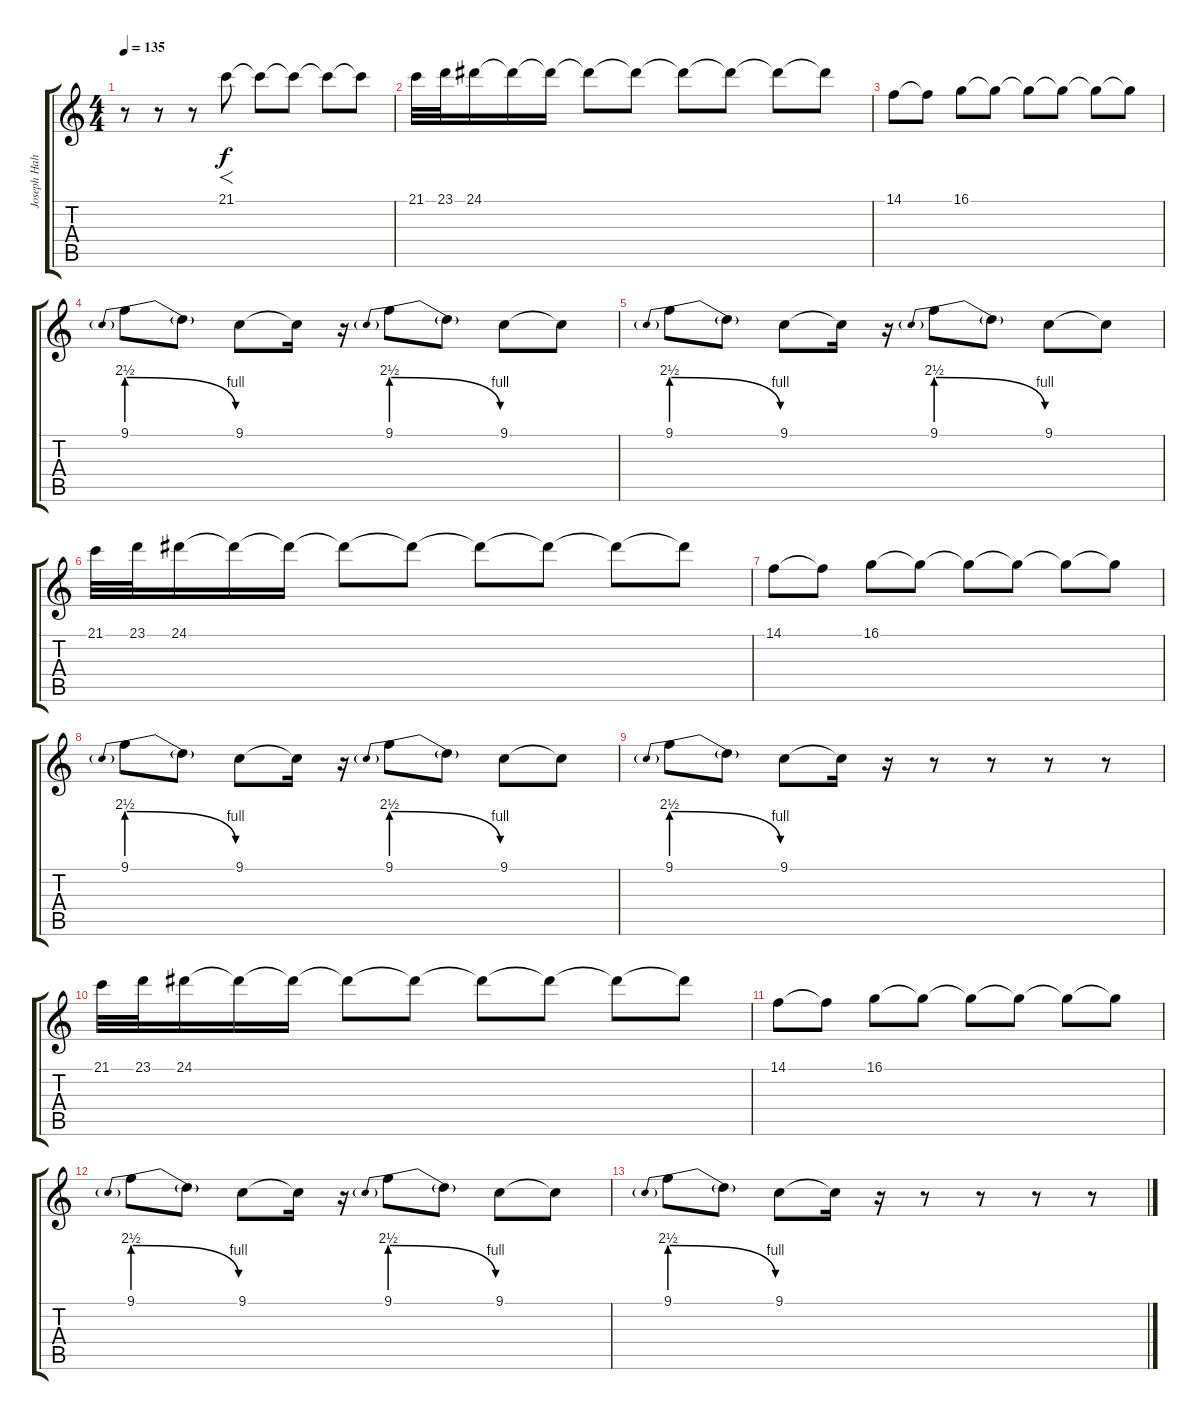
\track ("Joseph Hahn (Sampler)" "Joseph Hah") {instrument synthstrings1}
\staff {score tabs}
\tuning (Eb4 Bb3 Gb3 Db3 Ab2 Db2) {hide}
\ts (4 4)
\tempo 135
\clef g2
\ks c
r.8{dy f} r.8 r.8 21.1.8{f} 21.1{t}.8 21.1{t}.8 21.1{t}.8 21.1{t}.8 |
21.1.32 23.1.32 24.1.16 24.1{t}.16 24.1{t}.16 24.1{t}.8 24.1{t}.8 24.1{t}.8 24.1{t}.8 24.1{t}.8 24.1{t}.8 |
14.1.8 14.1{t}.8 16.1.8 16.1{t}.8 16.1{t}.8 16.1{t}.8 16.1{t}.8 16.1{t}.8 |
9.1{be (prebendrelease 0 10 60 4)}.8 9.1{t}.8 9.1.8 9.1{t}.16 r.16 9.1{be (prebendrelease 0 10 60 4)}.8 9.1{t}.8 9.1.8 9.1{t}.8 |
9.1{be (prebendrelease 0 10 60 4)}.8 9.1{t}.8 9.1.8 9.1{t}.16 r.16 9.1{be (prebendrelease 0 10 60 4)}.8 9.1{t}.8 9.1.8 9.1{t}.8 |
21.1.32 23.1.32 24.1.16 24.1{t}.16 24.1{t}.16 24.1{t}.8 24.1{t}.8 24.1{t}.8 24.1{t}.8 24.1{t}.8 24.1{t}.8 |
14.1.8 14.1{t}.8 16.1.8 16.1{t}.8 16.1{t}.8 16.1{t}.8 16.1{t}.8 16.1{t}.8 |
9.1{be (prebendrelease 0 10 60 4)}.8 9.1{t}.8 9.1.8 9.1{t}.16 r.16 9.1{be (prebendrelease 0 10 60 4)}.8 9.1{t}.8 9.1.8 9.1{t}.8 |
9.1{be (prebendrelease 0 10 60 4)}.8 9.1{t}.8 9.1.8 9.1{t}.16 r.16 r.8 r.8 r.8 r.8 |
21.1.32 23.1.32 24.1.16 24.1{t}.16 24.1{t}.16 24.1{t}.8 24.1{t}.8 24.1{t}.8 24.1{t}.8 24.1{t}.8 24.1{t}.8 |
14.1.8 14.1{t}.8 16.1.8 16.1{t}.8 16.1{t}.8 16.1{t}.8 16.1{t}.8 16.1{t}.8 |
9.1{be (prebendrelease 0 10 60 4)}.8 9.1{t}.8 9.1.8 9.1{t}.16 r.16 9.1{be (prebendrelease 0 10 60 4)}.8 9.1{t}.8 9.1.8 9.1{t}.8 |
9.1{be (prebendrelease 0 10 60 4)}.8 9.1{t}.8 9.1.8 9.1{t}.16 r.16 r.8 r.8 r.8 r.8
